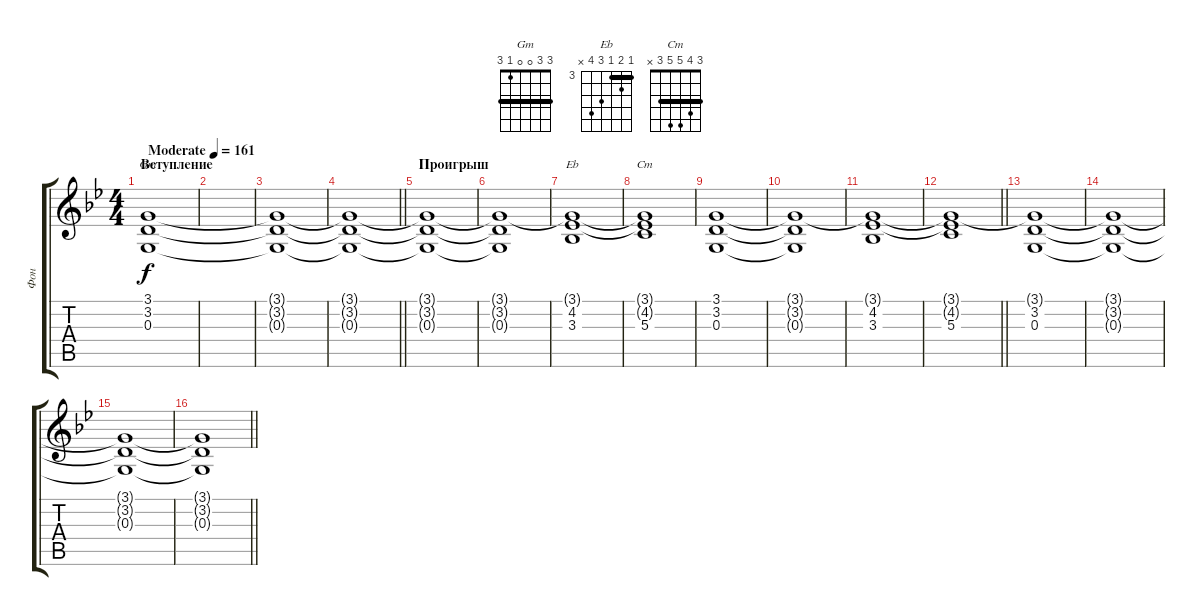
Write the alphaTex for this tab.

\track ("Фон" "Фон") {instrument pad2warm}
\staff {score tabs}
\tuning (E4 B3 G3 D3 A2 E2) {hide}
\chord ("Gm" 3 3 0 0 1 3) {barre 3}
\chord ("Eb" 3 4 3 5 6 x) {firstfret 3 barre 3}
\chord ("Cm" 3 4 5 5 3 x) {barre 3}
\ts (4 4)
\section ("" "Вступление")
\tempo (161 "Moderate")
\clef g2
\ks gminor
(3.1 3.2 0.3).1{ch "Gm" dy f instrument pad2warm} |
|
(3.1{t} 3.2{t} 0.3{t}).1 |
\barLineRight lightlight
(3.1{t} 3.2{t} 0.3{t}).1 |
\section ("" "Проигрыш")
(3.1{t} 3.2{t} 0.3{t}).1 |
(3.1{t} 3.2{t} 0.3{t}).1 |
(3.1{t} 4.2 3.3).1{ch "Eb"} |
(3.1{t} 4.2{t} 5.3).1{ch "Cm"} |
(3.1 3.2 0.3).1 |
(3.1{t} 3.2{t} 0.3{t}).1 |
(3.1{t} 4.2 3.3).1 |
\barLineRight lightlight
(3.1{t} 4.2{t} 5.3).1 |
\section ("" "")
(3.1{t} 3.2 0.3).1 |
(3.1{t} 3.2{t} 0.3{t}).1 |
(3.1{t} 3.2{t} 0.3{t}).1 |
\barLineRight lightlight
(3.1{t} 3.2{t} 0.3{t}).1
